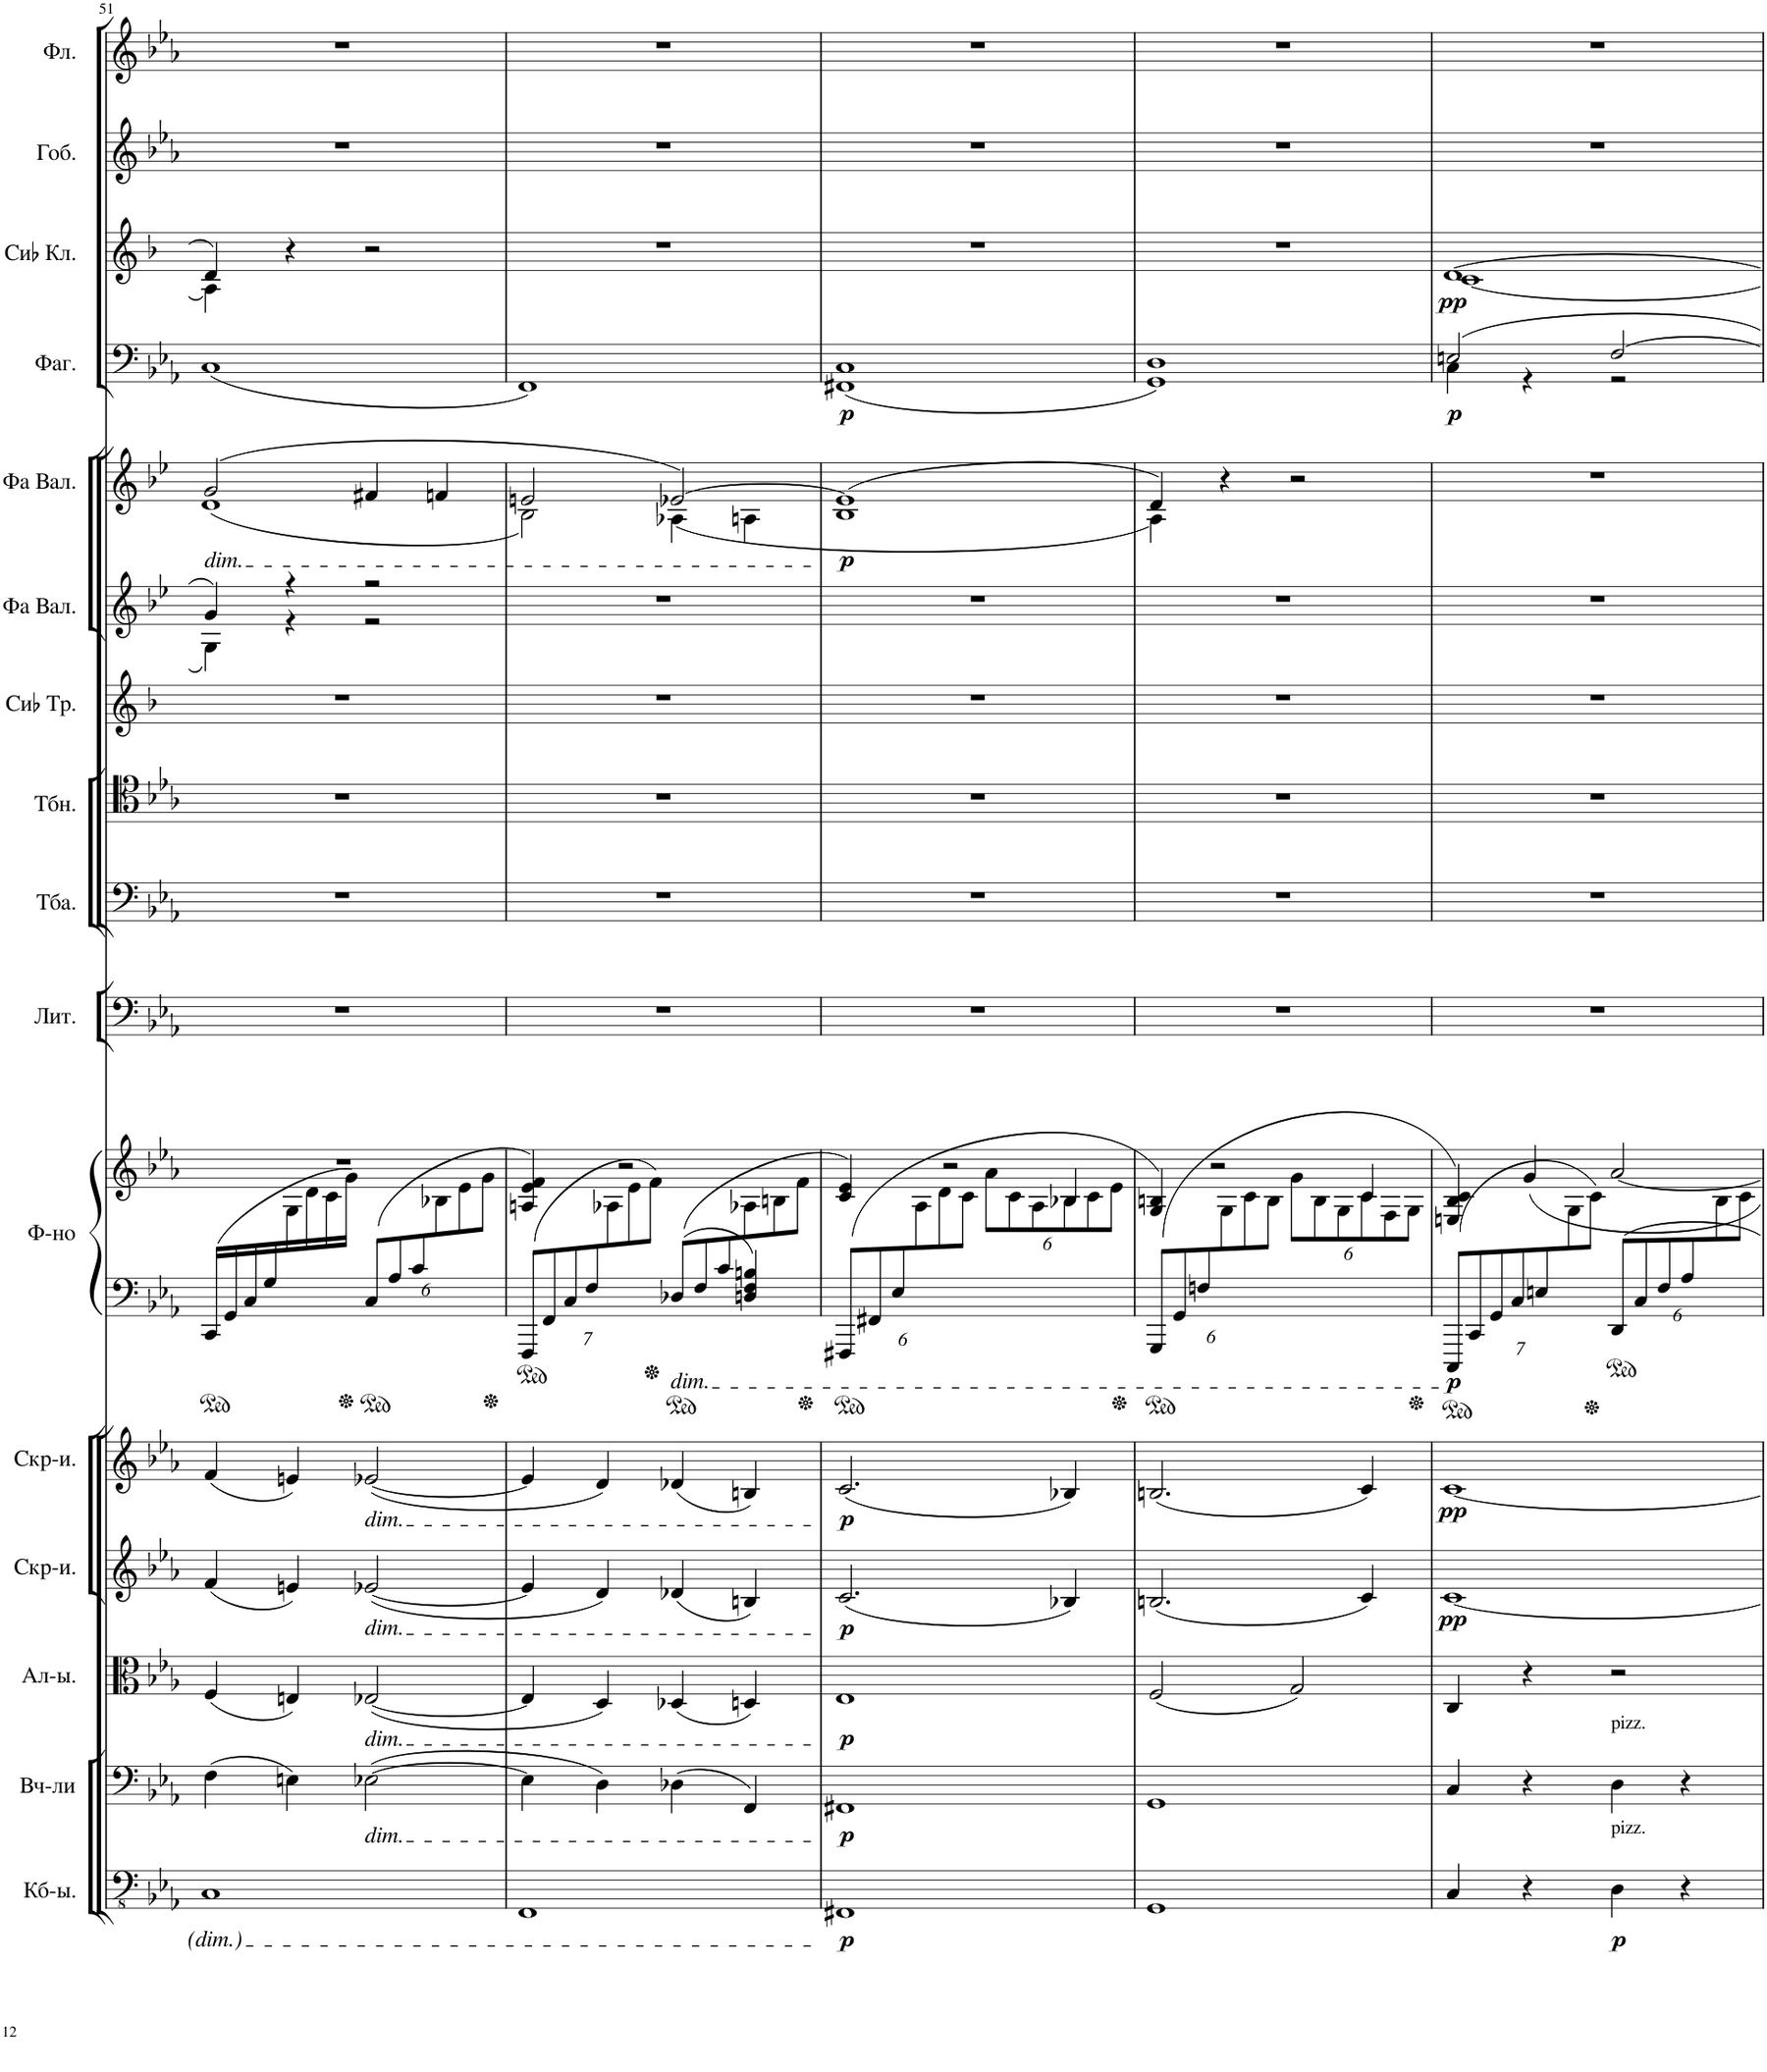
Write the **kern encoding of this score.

**kern	**dynam	**kern	**dynam	**kern	**dynam	**kern	**dynam	**kern	**dynam	**kern	**kern	**dynam	**kern	**kern	**kern	**kern	**kern	**kern	**dynam	**kern	**dynam	**kern	**dynam	**kern	**kern
*part16	*part16	*part15	*part15	*part14	*part14	*part13	*part13	*part12	*part12	*part11	*part11	*part11	*part10	*part9	*part8	*part7	*part6	*part5	*part5	*part4	*part4	*part3	*part3	*part2	*part1
*staff17	*staff17	*staff16	*staff16	*staff15	*staff15	*staff14	*staff14	*staff13	*staff13	*staff12	*staff11	*staff11/12	*staff10	*staff9	*staff8	*staff7	*staff6	*staff5	*staff5	*staff4	*staff4	*staff3	*staff3	*staff2	*staff1
*I"Контрабасы	*	*I"Виолончели	*	*I"Альты	*	*I"Скрипки	*	*I"Скрипки	*	*I"Рояль	*	*	*I"Литавры	*I"Туба	*I"Тромбон	*I"Сиb Труба	*I"Фа Валторна	*I"Фа Валторна	*	*I"Фагот	*	*I"Сиb Кларнет	*	*I"Гобой	*I"Флейта
*	*	*	*	*	*	*	*	*	*	*	*	*	*	*	*	*I'Сиb Тр.	*	*	*	*	*	*I'Сиb Кл.	*	*	*
!!LO:PB:g=z
*clefFv4	*	*clefF4	*	*clefC3	*	*clefG2	*	*clefG2	*	*clefF4	*clefG2	*	*clefF4	*clefF4	*clefC4	*clefG2	*clefG2	*clefG2	*	*clefF4	*	*clefG2	*	*clefG2	*clefG2
*	*	*	*	*	*	*	*	*	*	*	*	*	*	*	*	*Trd1c2	*Trd4c7	*Trd4c7	*	*	*	*Trd1c2	*	*	*
*k[b-e-a-]	*	*k[b-e-a-]	*	*k[b-e-a-]	*	*k[b-e-a-]	*	*k[b-e-a-]	*	*k[b-e-a-]	*k[b-e-a-]	*	*k[b-e-a-]	*k[b-e-a-]	*k[b-e-a-]	*k[b-]	*k[b-e-]	*k[b-e-]	*	*k[b-e-a-]	*	*k[b-]	*	*k[b-e-a-]	*k[b-e-a-]
*M2/2	*	*M2/2	*	*M2/2	*	*M2/2	*	*M2/2	*	*M2/2	*M2/2	*	*M2/2	*M2/2	*M2/2	*M2/2	*M2/2	*M2/2	*	*M2/2	*	*M2/2	*	*M2/2	*M2/2
*met(c|)	*	*met(c|)	*	*met(c|)	*	*met(c|)	*	*met(c|)	*	*met(c|)	*met(c|)	*	*met(c|)	*met(c|)	*met(c|)	*met(c|)	*met(c|)	*met(c|)	*	*met(c|)	*	*met(c|)	*	*met(c|)	*met(c|)
*	*	*	*	*	*	*	*	*	*	*ped	*	*	*	*	*	*	*	*	*	*	*	*	*	*	*
=51	=51	=51	=51	=51	=51	=51	=51	=51	=51	=51	=51	=51	=51	=51	=51	=51	=51	=51	=51	=51	=51	=51	=51	=51	=51
*	*	*	*	*	*	*	*	*	*	*	*^	*	*	*	*	*	*^	*^	*	*	*	*^	*	*	*
!	!	!	!	!	!	!	!	!	!	!	!	!	!	!	!	!	!	!	!	!LO:TX:b:i:t=dim.	!	!	!	!	!	!	!	!	!
1CC	.	(4F\	.	(4F/	.	(4f/	.	(4f/	.	(16CC/LL	1r	4ryy	.	1r	1r	1r	1r	4g/	4G\	(2g/	(1d	.	(1C	.	4d/	4A\]	.	1r	1r
.	.	.	.	.	.	.	.	.	.	16GG/	.	.	.	.	.	.	.	.	.	.	.	.	.	.	.	.	.	.	.
.	.	.	.	.	.	.	.	.	.	16C/	.	.	.	.	.	.	.	.	.	.	.	.	.	.	.	.	.	.	.
.	.	.	.	.	.	.	.	.	.	16G/	.	.	.	.	.	.	.	.	.	.	.	.	.	.	.	.	.	.	.
.	.	4En\)	.	4En/)	.	4en/)	.	4en/)	.	4ryy	.	16G\	.	.	.	.	.	4r	4r	.	.	.	.	.	4r	2.ryy	.	.	.
.	.	.	.	.	.	.	.	.	.	.	.	16d\	.	.	.	.	.	.	.	.	.	.	.	.	.	.	.	.	.
.	.	.	.	.	.	.	.	.	.	.	.	16c\	.	.	.	.	.	.	.	.	.	.	.	.	.	.	.	.	.
.	.	.	.	.	.	.	.	.	.	.	.	16g\JJ)	.	.	.	.	.	.	.	.	.	.	.	.	.	.	.	.	.
*	*	*	*	*	*	*	*	*	*	*ped	*	*	*	*	*	*	*	*	*	*	*	*	*	*	*	*	*	*	*
*	*	*	*	*	*	*	*	*	*	*Xbrackettup	*	*	*	*	*	*	*	*	*	*	*	*	*	*	*	*	*	*	*
!	!	!	!	!	!	!	!	!LO:TX:b:i:t=dim.	!	!	!	!	!	!	!	!	!	!	!	!	!	!	!	!	!	!	!	!	!
!	!	!	!	!	!	!LO:TX:b:i:t=dim.	!	!	!	!	!	!	!	!	!	!	!	!	!	!	!	!	!	!	!	!	!	!	!
!	!	!	!	!LO:TX:b:i:t=dim.	!	!	!	!	!	!	!	!	!	!	!	!	!	!	!	!	!	!	!	!	!	!	!	!	!
!	!	!LO:TX:b:i:t=dim.	!	!	!	!	!	!	!	!	!	!	!	!	!	!	!	!	!	!	!	!	!	!	!	!	!	!	!
.	.	([2E-X\	.	([2E-X/	.	([2e-X/	.	([2e-X/	.	(12C/L	.	4ryy	.	.	.	.	.	2r	2r	4f#X/	.	.	.	.	2r	.	.	.	.
.	.	.	.	.	.	.	.	.	.	12A-/	.	.	.	.	.	.	.	.	.	.	.	.	.	.	.	.	.	.	.
.	.	.	.	.	.	.	.	.	.	12c/	.	.	.	.	.	.	.	.	.	.	.	.	.	.	.	.	.	.	.
.	.	.	.	.	.	.	.	.	.	4ryy	.	12B-X\	.	.	.	.	.	.	.	4fn/	.	.	.	.	.	.	.	.	.
.	.	.	.	.	.	.	.	.	.	.	.	12e-\	.	.	.	.	.	.	.	.	.	.	.	.	.	.	.	.	.
.	.	.	.	.	.	.	.	.	.	.	.	12g\J	.	.	.	.	.	.	.	.	.	.	.	.	.	.	.	.	.
*	*	*	*	*	*	*	*	*	*	*	*	*	*	*	*	*	*	*v	*v	*	*	*	*	*	*v	*v	*	*	*
=52	=52	=52	=52	=52	=52	=52	=52	=52	=52	=52	=52	=52	=52	=52	=52	=52	=52	=52	=52	=52	=52	=52	=52	=52	=52	=52	=52
*	*	*	*	*	*	*	*	*	*	*^	*	*	*	*	*	*	*	*	*	*	*	*	*	*	*	*	*
*	*	*	*	*	*	*	*	*	*	*ped	*	*	*	*	*	*	*	*	*	*	*	*	*	*	*	*	*	*
*	*	*	*	*	*	*	*	*	*	*	*	*Xped	*	*	*	*	*	*	*	*	*	*	*	*	*	*	*	*
1FFF	.	4E-\]	.	4E-/]	.	4e-/]	.	4e-/]	.	2.ryy	14FFF/L	4An/ 4e-/ 4f/)	7%2ryy	.	1r	1r	1r	1r	1r	2en/	2B-\)	.	1FF)	.	1r	.	1r	1r
.	.	.	.	.	.	.	.	.	.	.	14FF/	.	.	.	.	.	.	.	.	.	.	.	.	.	.	.	.	.
.	.	.	.	.	.	.	.	.	.	.	14C/	.	.	.	.	.	.	.	.	.	.	.	.	.	.	.	.	.
.	.	.	.	.	.	.	.	.	.	.	14F/	.	.	.	.	.	.	.	.	.	.	.	.	.	.	.	.	.
.	.	4D\)	.	4D/)	.	4d/)	.	4d/)	.	.	.	2r	.	.	.	.	.	.	.	.	.	.	.	.	.	.	.	.
.	.	.	.	.	.	.	.	.	.	.	7.ryy	.	14A-X\	.	.	.	.	.	.	.	.	.	.	.	.	.	.	.
.	.	.	.	.	.	.	.	.	.	.	.	.	14e-\	.	.	.	.	.	.	.	.	.	.	.	.	.	.	.
.	.	.	.	.	.	.	.	.	.	.	.	.	14f\J	.	.	.	.	.	.	.	.	.	.	.	.	.	.	.
*	*	*	*	*	*	*	*	*	*	*ped	*	*	*	*	*	*	*	*	*	*	*	*	*	*	*	*	*	*
*	*	*	*	*	*	*	*	*	*	*	*	*Xped	*	*	*	*	*	*	*	*	*	*	*	*	*	*	*	*
!	!	!	!	!	!	!	!	!	!	!	!LO:TX:b:i:t=dim.	!	!	!	!	!	!	!	!	!	!	!	!	!	!	!	!	!
.	.	(4D-X\	.	(4D-X/	.	(4d-X/	.	(4d-X/	.	.	(12D-X/L	.	4ryy	.	.	.	.	.	.	[2e-X/)	(4A-X\	.	.	.	.	.	.	.
.	.	.	.	.	.	.	.	.	.	.	12F/	.	.	.	.	.	.	.	.	.	.	.	.	.	.	.	.	.
.	.	.	.	.	.	.	.	.	.	.	12c/	.	.	.	.	.	.	.	.	.	.	.	.	.	.	.	.	.
.	.	4FF/)	.	4Dn/)	.	4Bn/)	.	4Bn/)	.	4Dn/ 4F/ 4Bn/	4ryy	4ryy	12A-X\	.	.	.	.	.	.	.	4An\	.	.	.	.	.	.	.
.	.	.	.	.	.	.	.	.	.	.	.	.	12Bn\	.	.	.	.	.	.	.	.	.	.	.	.	.	.	.
.	.	.	.	.	.	.	.	.	.	.	.	.	12f\J	.	.	.	.	.	.	.	.	.	.	.	.	.	.	.
*	*	*	*	*	*	*	*	*	*	*v	*v	*	*	*	*	*	*	*	*	*	*	*	*	*	*	*	*	*
=53	=53	=53	=53	=53	=53	=53	=53	=53	=53	=53	=53	=53	=53	=53	=53	=53	=53	=53	=53	=53	=53	=53	=53	=53	=53	=53	=53
*	*	*	*	*	*	*	*	*	*	*ped	*	*	*	*	*	*	*	*	*	*	*	*	*	*	*	*	*
*	*	*	*	*	*	*	*	*	*	*	*Xped	*	*	*	*	*	*	*	*	*	*	*	*	*	*	*	*
!	!LO:DY:b	!	!LO:DY:b	!	!LO:DY:b	!	!LO:DY:b	!	!LO:DY:b	!	!	!	!	!	!	!	!	!	!	!	!LO:DY:b	!	!LO:DY:b	!	!	!	!
1FFF#X	p	1FF#X	p	1E-	p	(2.c/	p	(2.c/	p	(12FFF#X/L	4c/ 4e-/)	4ryy	.	1r	1r	1r	1r	1r	(1e-]	1B-	p	(1FF#X 1C	p	1r	.	1r	1r
.	.	.	.	.	.	.	.	.	.	12FF#X/	.	.	.	.	.	.	.	.	.	.	.	.	.	.	.	.	.
.	.	.	.	.	.	.	.	.	.	12E-/	.	.	.	.	.	.	.	.	.	.	.	.	.	.	.	.	.
.	.	.	.	.	.	.	.	.	.	2.ryy	2r	12A-\	.	.	.	.	.	.	.	.	.	.	.	.	.	.	.
.	.	.	.	.	.	.	.	.	.	.	.	12d\	.	.	.	.	.	.	.	.	.	.	.	.	.	.	.
.	.	.	.	.	.	.	.	.	.	.	.	12c\J	.	.	.	.	.	.	.	.	.	.	.	.	.	.	.
*	*	*	*	*	*	*	*	*	*	*	*	*Xbrackettup	*	*	*	*	*	*	*	*	*	*	*	*	*	*	*
.	.	.	.	.	.	.	.	.	.	.	.	12a-\L	.	.	.	.	.	.	.	.	.	.	.	.	.	.	.
.	.	.	.	.	.	.	.	.	.	.	.	12c\	.	.	.	.	.	.	.	.	.	.	.	.	.	.	.
.	.	.	.	.	.	.	.	.	.	.	.	12A-\	.	.	.	.	.	.	.	.	.	.	.	.	.	.	.
.	.	.	.	.	.	4B-X/)	.	4B-X/)	.	.	4B-/	12B-X\	.	.	.	.	.	.	.	.	.	.	.	.	.	.	.
.	.	.	.	.	.	.	.	.	.	.	.	12c\	.	.	.	.	.	.	.	.	.	.	.	.	.	.	.
.	.	.	.	.	.	.	.	.	.	.	.	12e-\J	.	.	.	.	.	.	.	.	.	.	.	.	.	.	.
=54	=54	=54	=54	=54	=54	=54	=54	=54	=54	=54	=54	=54	=54	=54	=54	=54	=54	=54	=54	=54	=54	=54	=54	=54	=54	=54	=54
*	*	*	*	*	*	*	*	*	*	*ped	*	*	*	*	*	*	*	*	*	*	*	*	*	*	*	*	*
*	*	*	*	*	*	*	*	*	*	*	*Xped	*	*	*	*	*	*	*	*	*	*	*	*	*	*	*	*
1GGG	.	1GG	.	(2F/	.	(2.Bn/	.	(2.Bn/	.	(12GGG/L	4G/ 4Bn/)	4ryy	.	1r	1r	1r	1r	1r	4d/)	4A\)	.	1GG 1D)	.	1r	.	1r	1r
.	.	.	.	.	.	.	.	.	.	12GG/	.	.	.	.	.	.	.	.	.	.	.	.	.	.	.	.	.
.	.	.	.	.	.	.	.	.	.	12Fn/	.	.	.	.	.	.	.	.	.	.	.	.	.	.	.	.	.
.	.	.	.	.	.	.	.	.	.	2.ryy	2r	12G\	.	.	.	.	.	.	4r	2.ryy	.	.	.	.	.	.	.
.	.	.	.	.	.	.	.	.	.	.	.	12c\	.	.	.	.	.	.	.	.	.	.	.	.	.	.	.
.	.	.	.	.	.	.	.	.	.	.	.	12B\J	.	.	.	.	.	.	.	.	.	.	.	.	.	.	.
.	.	.	.	2G/)	.	.	.	.	.	.	.	12g\L	.	.	.	.	.	.	2r	.	.	.	.	.	.	.	.
.	.	.	.	.	.	.	.	.	.	.	.	12B\	.	.	.	.	.	.	.	.	.	.	.	.	.	.	.
.	.	.	.	.	.	.	.	.	.	.	.	12G\	.	.	.	.	.	.	.	.	.	.	.	.	.	.	.
.	.	.	.	.	.	4c/)	.	4c/)	.	.	4c/	12c\	.	.	.	.	.	.	.	.	.	.	.	.	.	.	.
.	.	.	.	.	.	.	.	.	.	.	.	12F\	.	.	.	.	.	.	.	.	.	.	.	.	.	.	.
.	.	.	.	.	.	.	.	.	.	.	.	12G\J	.	.	.	.	.	.	.	.	.	.	.	.	.	.	.
*	*	*	*	*	*	*	*	*	*	*	*	*	*	*	*	*	*	*	*v	*v	*	*	*	*	*	*	*
=55	=55	=55	=55	=55	=55	=55	=55	=55	=55	=55	=55	=55	=55	=55	=55	=55	=55	=55	=55	=55	=55	=55	=55	=55	=55	=55
*	*	*	*	*	*	*	*	*	*	*	*Xped	*	*	*	*	*	*	*	*	*	*	*	*	*	*	*
*	*	*	*	*	*	*	*	*	*	*	*	*	*	*	*	*	*	*	*	*	*^	*	*^	*	*	*
!	!	!	!	!	!	!	!LO:DY:b	!	!LO:DY:b	!	!	!	!LO:DY:b=2	!	!	!	!	!	!	!	!	!	!LO:DY:b	!	!	!LO:DY:b	!	!
4CC/	.	4C/	.	4C/	.	[1c	pp	[1c	pp	(14CCC/L	4En/ 4B-/ 4c/)	14%5ryy	p	1r	1r	1r	1r	1r	1r	.	2En/	4C\	p	[1d	[1c	pp	1r	1r
.	.	.	.	.	.	.	.	.	.	14CC/	.	.	.	.	.	.	.	.	.	.	.	.	.	.	.	.	.	.
.	.	.	.	.	.	.	.	.	.	14GG/	.	.	.	.	.	.	.	.	.	.	.	.	.	.	.	.	.	.
.	.	.	.	.	.	.	.	.	.	14C/	.	.	.	.	.	.	.	.	.	.	.	.	.	.	.	.	.	.
4r	.	4r	.	4r	.	.	.	.	.	.	4g/	.	.	.	.	.	.	.	.	.	.	4r	.	.	.	.	.	.
.	.	.	.	.	.	.	.	.	.	14En/	.	.	.	.	.	.	.	.	.	.	.	.	.	.	.	.	.	.
.	.	.	.	.	.	.	.	.	.	7ryy	.	14G\	.	.	.	.	.	.	.	.	.	.	.	.	.	.	.	.
.	.	.	.	.	.	.	.	.	.	.	.	14c\J)	.	.	.	.	.	.	.	.	.	.	.	.	.	.	.	.
*	*	*	*	*	*	*	*	*	*	*	*Xped	*	*	*	*	*	*	*	*	*	*	*	*	*	*	*	*	*
!	!	!LO:TX:a:t=pizz.	!	!	!	!	!	!	!	!	!	!	!	!	!	!	!	!	!	!	!	!	!	!	!	!	!	!
!LO:TX:a:t=pizz.	!	!	!	!	!	!	!	!	!	!	!	!	!	!	!	!	!	!	!	!	!	!	!	!	!	!	!	!
!	!LO:DY:b	!	!	!	!	!	!	!	!	!	!	!	!	!	!	!	!	!	!	!	!	!	!	!	!	!	!	!
4DD\	p	4D\	.	2r	.	.	.	.	.	12DD/L	[2a-/	3ryy	.	.	.	.	.	.	.	.	[2F/	2r	.	.	.	.	.	.
.	.	.	.	.	.	.	.	.	.	12C/	.	.	.	.	.	.	.	.	.	.	.	.	.	.	.	.	.	.
.	.	.	.	.	.	.	.	.	.	12F/	.	.	.	.	.	.	.	.	.	.	.	.	.	.	.	.	.	.
4r	.	4r	.	.	.	.	.	.	.	12A-/	.	.	.	.	.	.	.	.	.	.	.	.	.	.	.	.	.	.
.	.	.	.	.	.	.	.	.	.	6ryy	.	12B-\	.	.	.	.	.	.	.	.	.	.	.	.	.	.	.	.
.	.	.	.	.	.	.	.	.	.	.	.	12c\J	.	.	.	.	.	.	.	.	.	.	.	.	.	.	.	.
*	*	*	*	*	*	*	*	*	*	*	*	*	*	*	*	*	*	*	*	*	*v	*v	*	*	*	*	*	*
*	*	*	*	*	*	*	*	*	*	*	*v	*v	*	*	*	*	*	*	*	*	*	*	*v	*v	*	*	*
=	=	=	=	=	=	=	=	=	=	=	=	=	=	=	=	=	=	=	=	=	=	=	=	=	=
*-	*-	*-	*-	*-	*-	*-	*-	*-	*-	*-	*-	*-	*-	*-	*-	*-	*-	*-	*-	*-	*-	*-	*-	*-	*-
